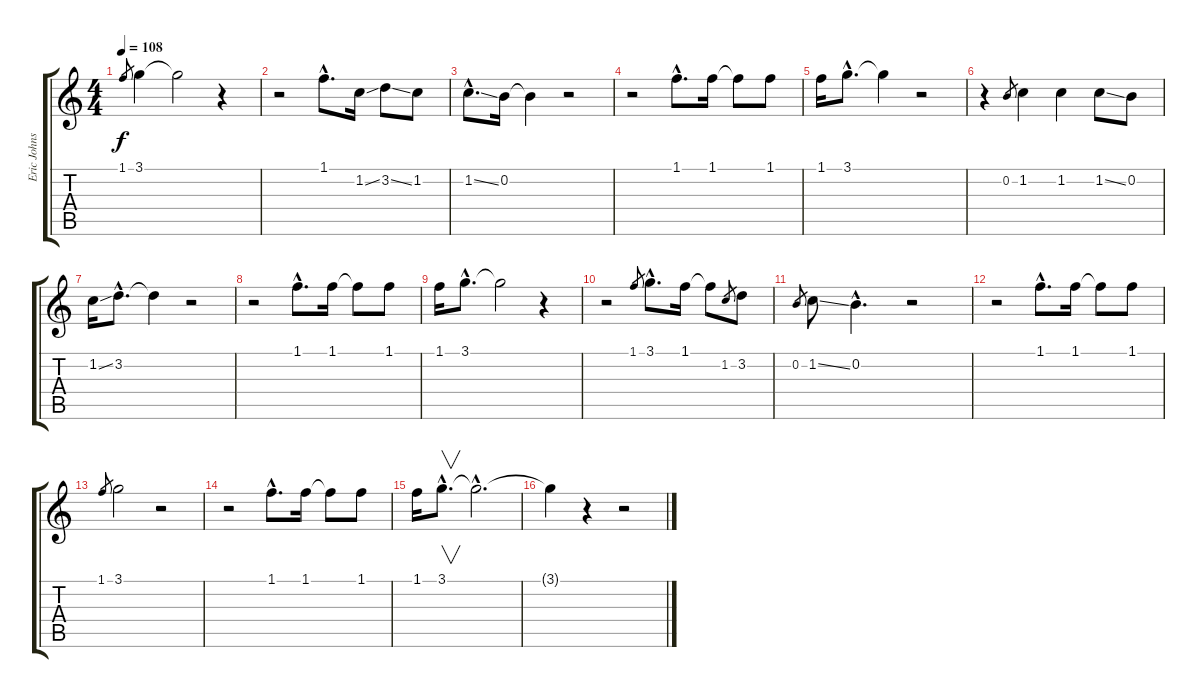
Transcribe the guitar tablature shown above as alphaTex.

\track ("Eric Johnson [Vol]" "Eric Johns") {instrument acousticguitarnylon}
\staff {score tabs}
\tuning (E4 B3 G3 D3 A2 E2) {hide}
\ts (4 4)
\tempo 108
\clef g2
\ks c
1.1.8{gr dy f} 3.1.4 3.1{t}.2 r.4 |
r.2 1.1{hac}.8{d} 1.2{ss}.16 3.2{ss}.8 1.2.8 |
1.2{ss hac}.8{d} 0.2.16 0.2{t}.4 r.2 |
r.2 1.1{hac}.8{d} 1.1.16 1.1{t}.8 1.1.8 |
1.1.16 3.1{hac}.8{d} 3.1{t}.4 r.2 |
r.4 0.2.8{gr} 1.2.4 1.2.4 1.2{ss}.8 0.2.8 |
1.2{ss}.16 3.2{hac}.8{d} 3.2{t}.4 r.2 |
r.2 1.1{hac}.8{d} 1.1.16 1.1{t}.8 1.1.8 |
1.1.16 3.1{hac}.8{d} 3.1{t}.2 r.4 |
r.2 1.1.8{gr} 3.1{hac}.8{d} 1.1.16 1.1{t}.8 1.2.8{gr} 3.2.8 |
0.2.8{gr} 1.2{ss}.8 0.2{hac}.4{d} r.2 |
r.2 1.1{hac}.8{d} 1.1.16 1.1{t}.8 1.1.8 |
1.1.8{gr} 3.1.2 r.2 |
r.2 1.1{hac}.8{d} 1.1.16 1.1{t}.8 1.1.8 |
1.1.16 3.1{hac}.8{v d} 3.1{hac t}.2{d} |
3.1{t}.4 r.4 r.2
